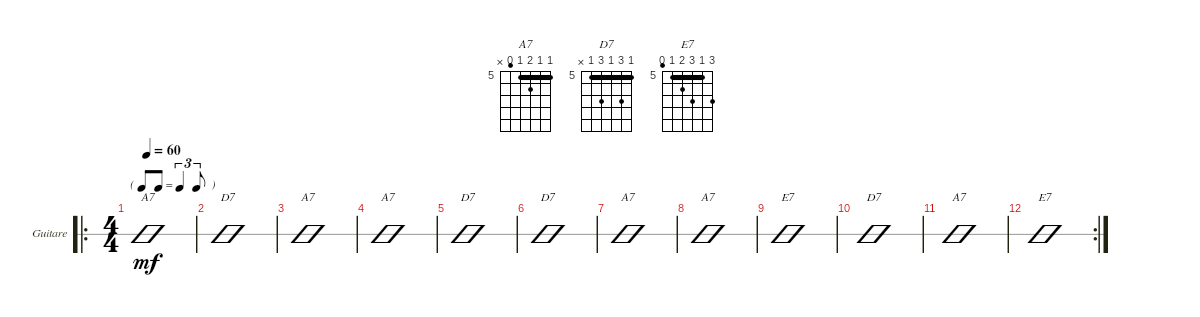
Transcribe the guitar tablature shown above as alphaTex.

\defaultSystemsLayout 4
\firstSystemTrackNameMode fullname
\otherSystemsTrackNameMode fullname
\firstSystemTrackNameOrientation horizontal
\otherSystemsTrackNameOrientation horizontal
\track ("Guitare" "Guitare") {instrument electricguitarclean}
\staff {slash}
\tuning (E4 B3 G3 D3 A2 E2)
\chord ("A7" x 5 6 5 4 x) {firstfret 5 barre 5}
\chord ("D7" 5 7 5 7 5 x) {firstfret 5 barre (5 5)}
\chord ("A7" 5 5 6 5 4 x) {firstfret 5 barre (5 5)}
\chord ("E7" 7 5 7 6 5 4) {firstfret 5 barre 5}
\ro
\ts (4 4)
\tf triplet8th
\tempo 60
\clef g2
\ks c
(0.5 5.4 6.3 5.2).1{ch "A7" dy mf instrument electricguitarclean} |
(5.5 7.4 5.3 7.2 5.1).1{ch "D7"} |
(0.5 5.4 6.3 5.2 5.1).1{ch "A7"} |
(0.5 5.4 6.3 5.2 5.1).1{ch "A7"} |
(5.5 7.4 5.3 7.2 5.1).1{ch "D7"} |
(5.5 7.4 5.3 7.2 5.1).1{ch "D7"} |
(0.5 5.4 6.3 5.2 5.1).1{ch "A7"} |
(0.5 5.4 6.3 5.2 5.1).1{ch "A7"} |
(0.6 5.5 6.4 7.3 5.2 7.1).1{ch "E7"} |
(5.5 7.4 5.3 7.2 5.1).1{ch "D7"} |
(0.5 5.4 6.3 5.2 5.1).1{ch "A7"} |
\rc 2
(0.6 5.5 6.4 7.3 5.2 7.1).1{ch "E7"}
